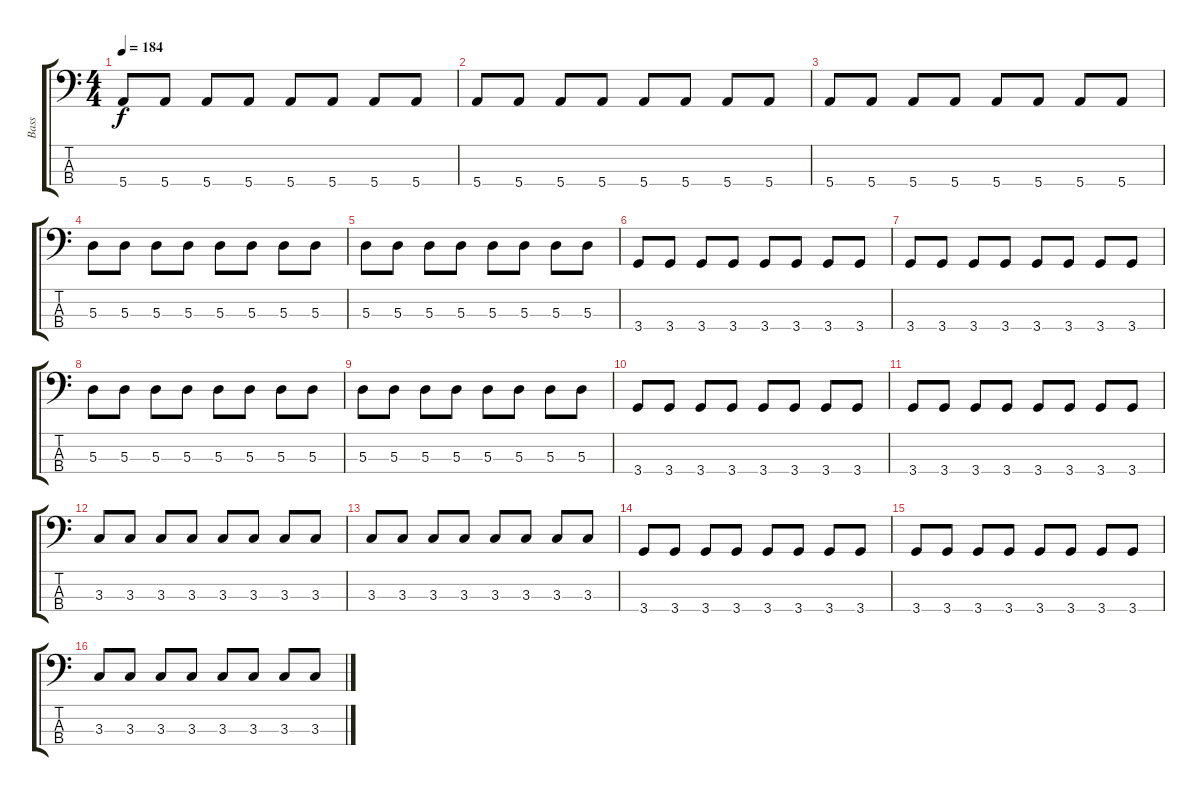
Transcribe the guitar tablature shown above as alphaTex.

\track ("Bass" "Bass") {instrument electricbassfinger}
\staff {score tabs}
\tuning (G2 D2 A1 E1) {hide}
\ts (4 4)
\tempo 184
\clef f4
\ks c
5.4.8{dy f} 5.4.8 5.4.8 5.4.8 5.4.8 5.4.8 5.4.8 5.4.8 |
5.4.8 5.4.8 5.4.8 5.4.8 5.4.8 5.4.8 5.4.8 5.4.8 |
5.4.8 5.4.8 5.4.8 5.4.8 5.4.8 5.4.8 5.4.8 5.4.8 |
5.3.8 5.3.8 5.3.8 5.3.8 5.3.8 5.3.8 5.3.8 5.3.8 |
5.3.8 5.3.8 5.3.8 5.3.8 5.3.8 5.3.8 5.3.8 5.3.8 |
3.4.8 3.4.8 3.4.8 3.4.8 3.4.8 3.4.8 3.4.8 3.4.8 |
3.4.8 3.4.8 3.4.8 3.4.8 3.4.8 3.4.8 3.4.8 3.4.8 |
5.3.8 5.3.8 5.3.8 5.3.8 5.3.8 5.3.8 5.3.8 5.3.8 |
5.3.8 5.3.8 5.3.8 5.3.8 5.3.8 5.3.8 5.3.8 5.3.8 |
3.4.8 3.4.8 3.4.8 3.4.8 3.4.8 3.4.8 3.4.8 3.4.8 |
3.4.8 3.4.8 3.4.8 3.4.8 3.4.8 3.4.8 3.4.8 3.4.8 |
3.3.8 3.3.8 3.3.8 3.3.8 3.3.8 3.3.8 3.3.8 3.3.8 |
3.3.8 3.3.8 3.3.8 3.3.8 3.3.8 3.3.8 3.3.8 3.3.8 |
3.4.8 3.4.8 3.4.8 3.4.8 3.4.8 3.4.8 3.4.8 3.4.8 |
3.4.8 3.4.8 3.4.8 3.4.8 3.4.8 3.4.8 3.4.8 3.4.8 |
3.3.8 3.3.8 3.3.8 3.3.8 3.3.8 3.3.8 3.3.8 3.3.8
